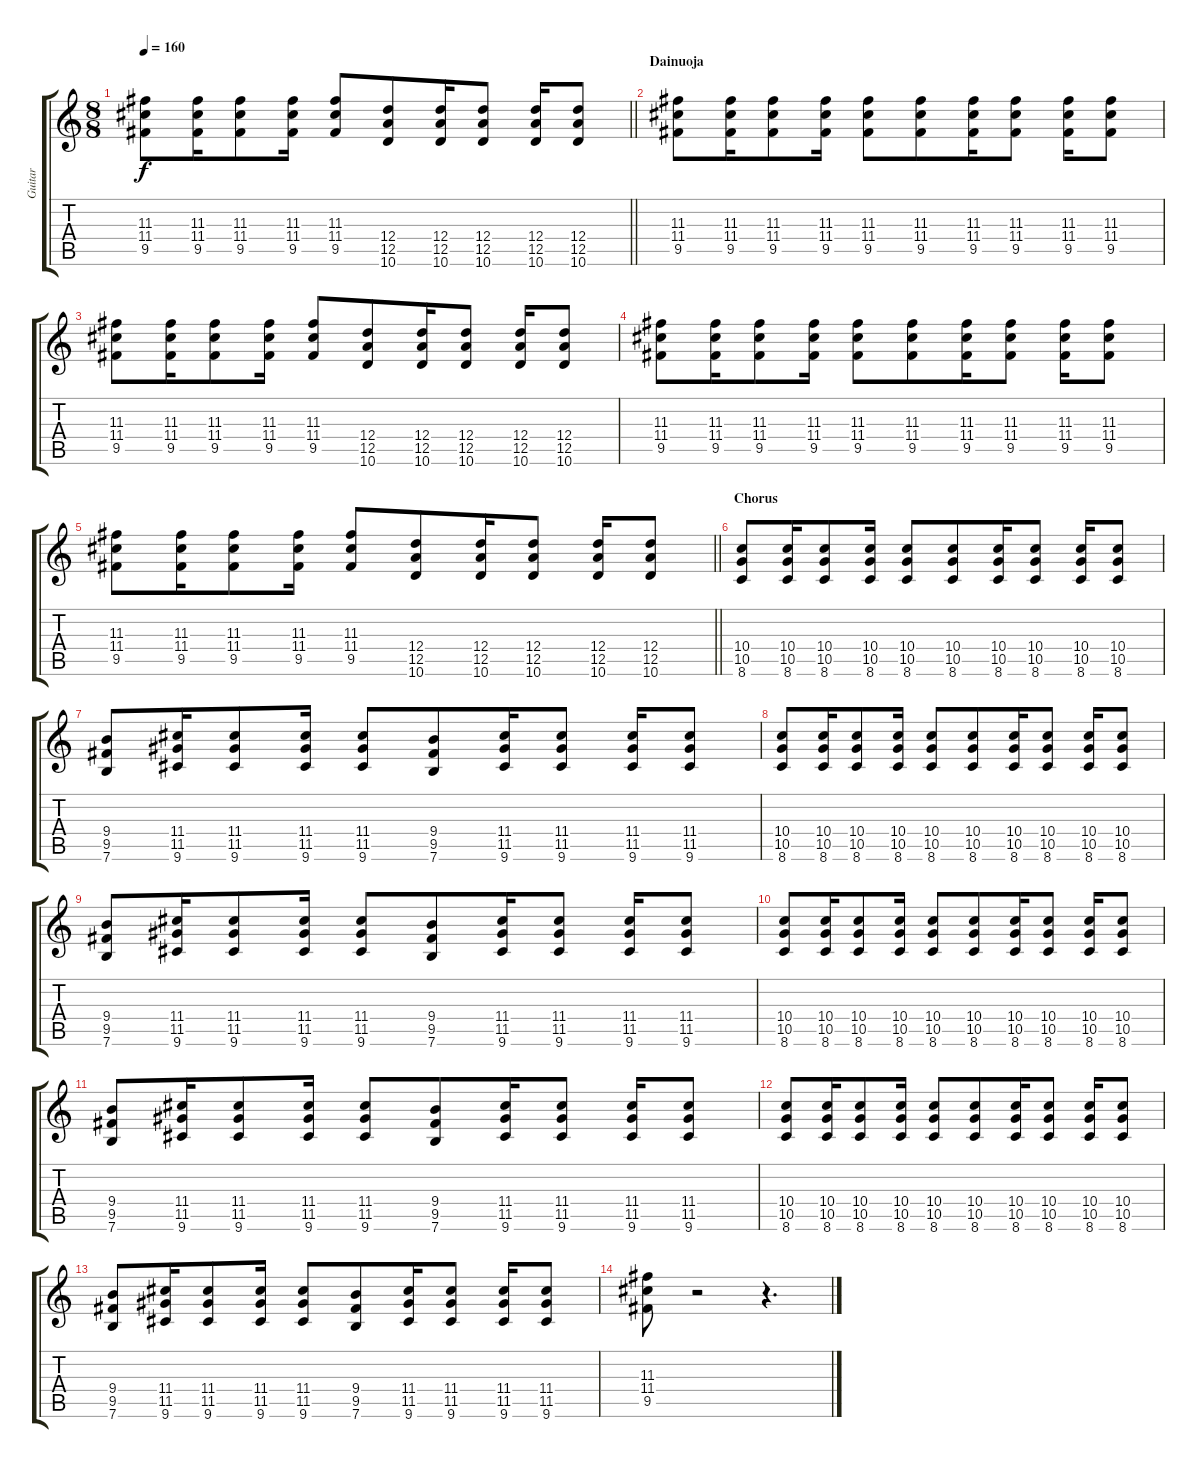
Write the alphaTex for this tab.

\track ("Guitar" "Guitar") {instrument distortionguitar}
\staff {score tabs}
\tuning (E4 B3 G3 D3 A2 E2) {hide}
\ts (8 8)
\tempo 160
\clef g2
\barLineRight lightlight
\ks c
(11.3 11.4 9.5).8{dy f} (11.3 11.4 9.5).16 (11.3 11.4 9.5).8 (11.3 11.4 9.5).16 (11.3 11.4 9.5).8 (12.4 12.5 10.6).8 (12.4 12.5 10.6).16 (12.4 12.5 10.6).8 (12.4 12.5 10.6).16 (12.4 12.5 10.6).8 |
\section ("" "Dainuoja")
(11.3 11.4 9.5).8 (11.3 11.4 9.5).16 (11.3 11.4 9.5).8 (11.3 11.4 9.5).16 (11.3 11.4 9.5).8 (11.3 11.4 9.5).8 (11.3 11.4 9.5).16 (11.3 11.4 9.5).8 (11.3 11.4 9.5).16 (11.3 11.4 9.5).8 |
(11.3 11.4 9.5).8 (11.3 11.4 9.5).16 (11.3 11.4 9.5).8 (11.3 11.4 9.5).16 (11.3 11.4 9.5).8 (12.4 12.5 10.6).8 (12.4 12.5 10.6).16 (12.4 12.5 10.6).8 (12.4 12.5 10.6).16 (12.4 12.5 10.6).8 |
(11.3 11.4 9.5).8 (11.3 11.4 9.5).16 (11.3 11.4 9.5).8 (11.3 11.4 9.5).16 (11.3 11.4 9.5).8 (11.3 11.4 9.5).8 (11.3 11.4 9.5).16 (11.3 11.4 9.5).8 (11.3 11.4 9.5).16 (11.3 11.4 9.5).8 |
\barLineRight lightlight
(11.3 11.4 9.5).8 (11.3 11.4 9.5).16 (11.3 11.4 9.5).8 (11.3 11.4 9.5).16 (11.3 11.4 9.5).8 (12.4 12.5 10.6).8 (12.4 12.5 10.6).16 (12.4 12.5 10.6).8 (12.4 12.5 10.6).16 (12.4 12.5 10.6).8 |
\section ("" "Chorus")
(10.4 10.5 8.6).8 (10.4 10.5 8.6).16 (10.4 10.5 8.6).8 (10.4 10.5 8.6).16 (10.4 10.5 8.6).8 (10.4 10.5 8.6).8 (10.4 10.5 8.6).16 (10.4 10.5 8.6).8 (10.4 10.5 8.6).16 (10.4 10.5 8.6).8 |
(9.4 9.5 7.6).8 (11.4 11.5 9.6).16 (11.4 11.5 9.6).8 (11.4 11.5 9.6).16 (11.4 11.5 9.6).8 (9.4 9.5 7.6).8 (11.4 11.5 9.6).16 (11.4 11.5 9.6).8 (11.4 11.5 9.6).16 (11.4 11.5 9.6).8 |
(10.4 10.5 8.6).8 (10.4 10.5 8.6).16 (10.4 10.5 8.6).8 (10.4 10.5 8.6).16 (10.4 10.5 8.6).8 (10.4 10.5 8.6).8 (10.4 10.5 8.6).16 (10.4 10.5 8.6).8 (10.4 10.5 8.6).16 (10.4 10.5 8.6).8 |
(9.4 9.5 7.6).8 (11.4 11.5 9.6).16 (11.4 11.5 9.6).8 (11.4 11.5 9.6).16 (11.4 11.5 9.6).8 (9.4 9.5 7.6).8 (11.4 11.5 9.6).16 (11.4 11.5 9.6).8 (11.4 11.5 9.6).16 (11.4 11.5 9.6).8 |
(10.4 10.5 8.6).8 (10.4 10.5 8.6).16 (10.4 10.5 8.6).8 (10.4 10.5 8.6).16 (10.4 10.5 8.6).8 (10.4 10.5 8.6).8 (10.4 10.5 8.6).16 (10.4 10.5 8.6).8 (10.4 10.5 8.6).16 (10.4 10.5 8.6).8 |
(9.4 9.5 7.6).8 (11.4 11.5 9.6).16 (11.4 11.5 9.6).8 (11.4 11.5 9.6).16 (11.4 11.5 9.6).8 (9.4 9.5 7.6).8 (11.4 11.5 9.6).16 (11.4 11.5 9.6).8 (11.4 11.5 9.6).16 (11.4 11.5 9.6).8 |
(10.4 10.5 8.6).8 (10.4 10.5 8.6).16 (10.4 10.5 8.6).8 (10.4 10.5 8.6).16 (10.4 10.5 8.6).8 (10.4 10.5 8.6).8 (10.4 10.5 8.6).16 (10.4 10.5 8.6).8 (10.4 10.5 8.6).16 (10.4 10.5 8.6).8 |
(9.4 9.5 7.6).8 (11.4 11.5 9.6).16 (11.4 11.5 9.6).8 (11.4 11.5 9.6).16 (11.4 11.5 9.6).8 (9.4 9.5 7.6).8 (11.4 11.5 9.6).16 (11.4 11.5 9.6).8 (11.4 11.5 9.6).16 (11.4 11.5 9.6).8 |
(11.3 11.4 9.5).8 r.2 r.4{d}
